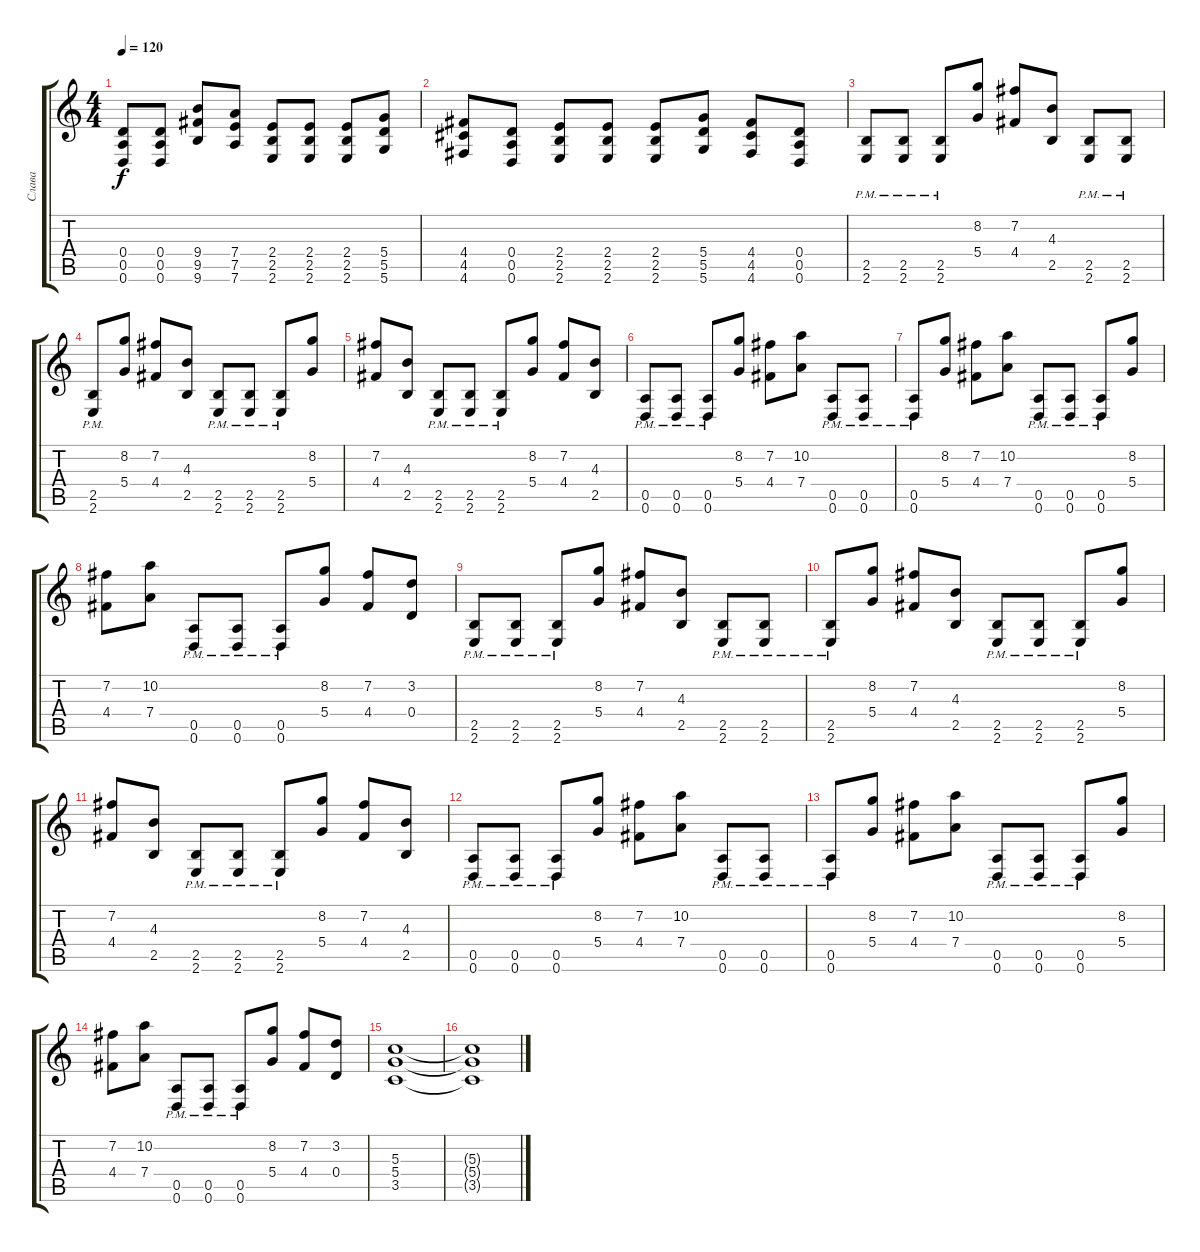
\track ("Слава" "Слава") {instrument distortionguitar}
\staff {score tabs}
\tuning (E4 B3 G3 D3 A2 D2) {hide}
\ts (4 4)
\tempo 120
\clef g2
\ks c
(0.4 0.5 0.6).8{dy f} (0.4 0.5 0.6).8 (9.4 9.5 9.6).8 (7.4 7.5 7.6).8 (2.4 2.5 2.6).8 (2.4 2.5 2.6).8 (2.4 2.5 2.6).8 (5.4 5.5 5.6).8 |
(4.4 4.5 4.6).8 (0.4 0.5 0.6).8 (2.4 2.5 2.6).8 (2.4 2.5 2.6).8 (2.4 2.5 2.6).8 (5.4 5.5 5.6).8 (4.4 4.5 4.6).8 (0.4 0.5 0.6).8 |
(2.5{pm} 2.6{pm}).8 (2.5{pm} 2.6{pm}).8 (2.5{pm} 2.6{pm}).8 (8.2 5.4).8 (7.2 4.4).8 (4.3 2.5).8 (2.5{pm} 2.6{pm}).8 (2.5{pm} 2.6{pm}).8 |
(2.5{pm} 2.6{pm}).8 (8.2 5.4).8 (7.2 4.4).8 (4.3 2.5).8 (2.5{pm} 2.6{pm}).8 (2.5{pm} 2.6{pm}).8 (2.5{pm} 2.6{pm}).8 (8.2 5.4).8 |
(7.2 4.4).8 (4.3 2.5).8 (2.5{pm} 2.6{pm}).8 (2.5{pm} 2.6{pm}).8 (2.5{pm} 2.6{pm}).8 (8.2 5.4).8 (7.2 4.4).8 (4.3 2.5).8 |
(0.5{pm} 0.6{pm}).8 (0.5{pm} 0.6{pm}).8 (0.5{pm} 0.6{pm}).8 (8.2 5.4).8 (7.2 4.4).8 (10.2 7.4).8 (0.5{pm} 0.6{pm}).8 (0.5{pm} 0.6{pm}).8 |
(0.5{pm} 0.6{pm}).8 (8.2 5.4).8 (7.2 4.4).8 (10.2 7.4).8 (0.5{pm} 0.6{pm}).8 (0.5{pm} 0.6{pm}).8 (0.5{pm} 0.6{pm}).8 (8.2 5.4).8 |
(7.2 4.4).8 (10.2 7.4).8 (0.5{pm} 0.6{pm}).8 (0.5{pm} 0.6{pm}).8 (0.5{pm} 0.6{pm}).8 (8.2 5.4).8 (7.2 4.4).8 (3.2 0.4).8 |
(2.5{pm} 2.6{pm}).8 (2.5{pm} 2.6{pm}).8 (2.5{pm} 2.6{pm}).8 (8.2 5.4).8 (7.2 4.4).8 (4.3 2.5).8 (2.5{pm} 2.6{pm}).8 (2.5{pm} 2.6{pm}).8 |
(2.5{pm} 2.6{pm}).8 (8.2 5.4).8 (7.2 4.4).8 (4.3 2.5).8 (2.5{pm} 2.6{pm}).8 (2.5{pm} 2.6{pm}).8 (2.5{pm} 2.6{pm}).8 (8.2 5.4).8 |
(7.2 4.4).8 (4.3 2.5).8 (2.5{pm} 2.6{pm}).8 (2.5{pm} 2.6{pm}).8 (2.5{pm} 2.6{pm}).8 (8.2 5.4).8 (7.2 4.4).8 (4.3 2.5).8 |
(0.5{pm} 0.6{pm}).8 (0.5{pm} 0.6{pm}).8 (0.5{pm} 0.6{pm}).8 (8.2 5.4).8 (7.2 4.4).8 (10.2 7.4).8 (0.5{pm} 0.6{pm}).8 (0.5{pm} 0.6{pm}).8 |
(0.5{pm} 0.6{pm}).8 (8.2 5.4).8 (7.2 4.4).8 (10.2 7.4).8 (0.5{pm} 0.6{pm}).8 (0.5{pm} 0.6{pm}).8 (0.5{pm} 0.6{pm}).8 (8.2 5.4).8 |
(7.2 4.4).8 (10.2 7.4).8 (0.5{pm} 0.6{pm}).8 (0.5{pm} 0.6{pm}).8 (0.5{pm} 0.6{pm}).8 (8.2 5.4).8 (7.2 4.4).8 (3.2 0.4).8 |
(5.3 5.4 3.5).1 |
(5.3{t} 5.4{t} 3.5{t}).1
